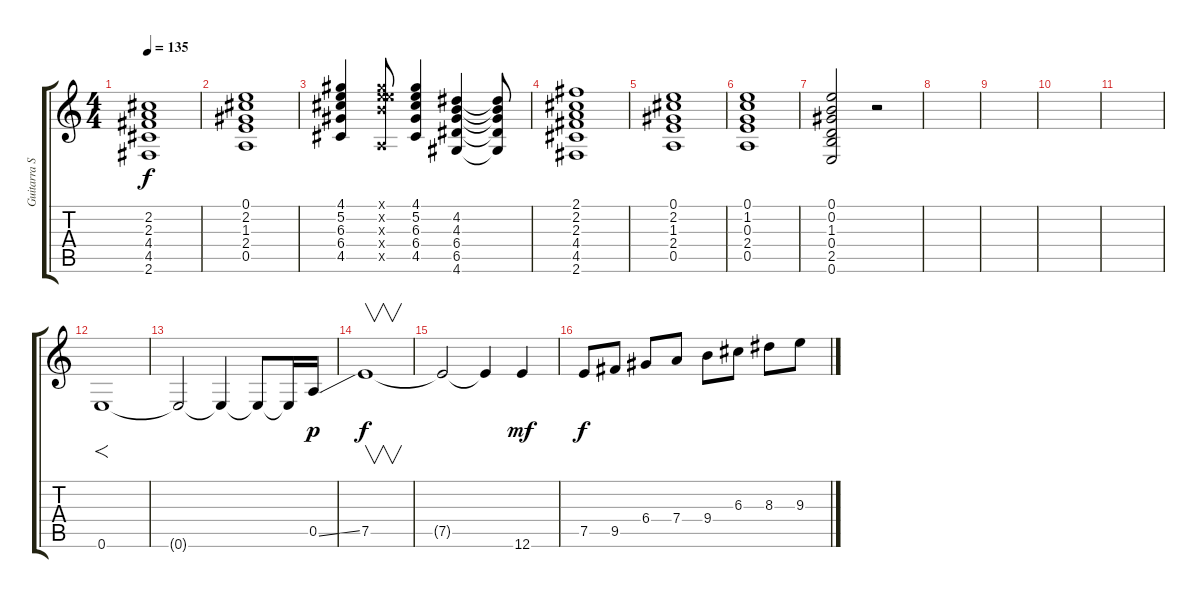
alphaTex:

\track ("Guitarra Solo" "Guitarra S") {instrument overdrivenguitar}
\staff {score tabs}
\tuning (E4 B3 G3 D3 A2 E2) {hide}
\ts (4 4)
\tempo 135
\clef g2
\ks c
(2.2 2.3 4.4 4.5 2.6).1{dy f volume 10} |
(0.1 2.2 1.3 2.4 0.5).1{volume 10} |
(4.1 5.2 6.3 6.4 4.5).4{volume 10} (0.1{x} 9.2{x} 9.3{x} 9.4{x} 0.5{x}).8 (4.1 5.2 6.3 6.4 4.5).4{volume 10} (4.2 4.3 6.4 6.5 4.6).4{volume 10} (4.2{t} 4.3{t} 6.4{t} 6.5{t} 4.6{t}).8 |
(2.1 2.2 2.3 4.4 4.5 2.6).1{volume 8} |
(0.1 2.2 1.3 2.4 0.5).1{volume 9} |
(0.1 1.2 0.3 2.4 0.5).1{volume 7} |
(0.1 0.2 1.3 0.4 2.5 0.6).2{volume 7} r.2 |
|
|
|
|
0.6.1{f volume 16} |
0.6{t}.2 0.6{t}.4 0.6{t}.8 0.6{t}.16 0.5{ss}.16{dy p} |
7.5.1{v dy f} |
7.5{t}.2 7.5{t}.4 12.6.4{dy mf} |
7.5.8{dy f} 9.5.8 6.4.8 7.4.8 9.4.8 6.3.8 8.3.8 9.3.8
